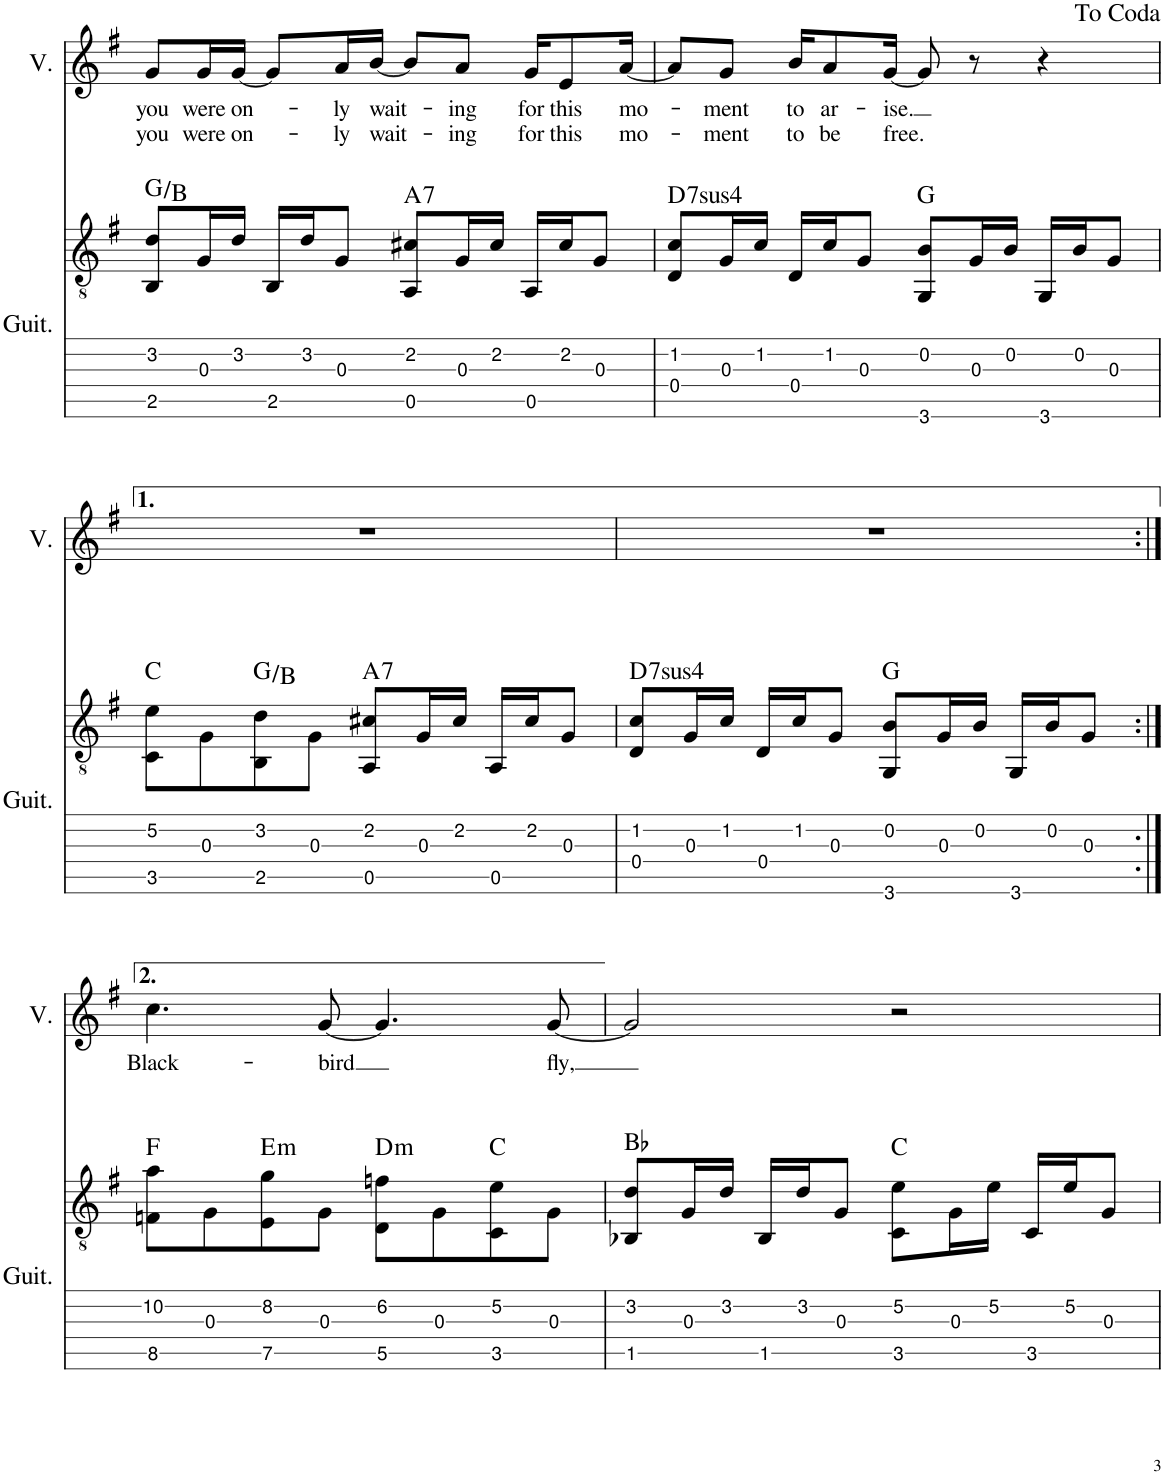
**kern	**kern	**harte	**kern	**text	**text
*part2	*part2	*part2	*part1	*part1	*part1
*staff3	*staff2	*	*staff1	*staff1	*staff1
*I"Guitar	*	*	*I"Vocals	*	*
*I'Guit.	*	*	*I'V.	*	*
!!LO:PB:g=z
*	*clefGv2	*	*clefG2	*	*
*k[f#]	*k[f#]	*	*k[f#]	*	*
*M4/4	*M4/4	*	*M4/4	*	*
=9	=9	=9	=9	=9	=9
!	!	!	!	!LO:LY:b	!LO:LY:b
8BB\ 8d\L	8BB/ 8d/L	G:maj/3	8g/L	you	you
!	!	!	!	!LO:LY:b	!LO:LY:b
16GL	16G/L	.	16g/L	were	were
!	!	!	!	!LO:LY:b	!LO:LY:b
16dJJ	16d/JJ	.	[16g/JJ	-on-	on-
16BBLL	16BB/LL	.	8g/L]	.	.
16dJ	16d/J	.	.	.	.
!	!	!	!	!LO:LY:b	!LO:LY:b
8GJ	8G/J	.	16a/L	-ly	-ly
!	!	!	!	!LO:LY:b	!LO:LY:b
.	.	.	[16b/JJ	wait-	wait-
!	!	!LO:H:kt=7	!	!	!
8AA\ 8c#\L	8AA/ 8c#X/L	A:7	8b/L]	.	.
!	!	!	!	!LO:LY:b	!LO:LY:b
16GL	16G/L	.	8a/J	-ing	-ing
16c#JJ	16c#/JJ	.	.	.	.
!	!	!	!	!LO:LY:b	!LO:LY:b
16AALL	16AA/LL	.	16g/KL	for	for
!	!	!	!	!LO:LY:b	!LO:LY:b
16c#J	16c#/J	.	8e/	this	this
8GJ	8G/J	.	.	.	.
!	!	!	!	!LO:LY:b	!LO:LY:b
.	.	.	[16a/Jk	mo-	mo-
=10	=10	=10	=10	=10	=10
!	!	!LO:H:kt=74	!	!	!
8D\ 8c\L	8D/ 8c/L	D:sus4(7)	8a/L]	.	.
!	!	!	!	!LO:LY:b	!LO:LY:b
16GL	16G/L	.	8g/J	-ment	-ment
16cJJ	16c/JJ	.	.	.	.
!	!	!	!	!LO:LY:b	!LO:LY:b
16DLL	16D/LL	.	16b/KL	to	to
!	!	!	!	!LO:LY:b	!LO:LY:b
16cJ	16c/J	.	8a/	ar-	be
8GJ	8G/J	.	.	.	.
!	!	!	!	!LO:LY:b	!LO:LY:b
.	.	.	[16g/Jk	-ise.	free.
8GG\ 8B\L	8GG/ 8B/L	G:maj	8g/]	.	.
16GL	16G/L	.	8r	.	.
16BJJ	16B/JJ	.	.	.	.
16GGLL	16GG/LL	.	4r	.	.
16BJ	16B/J	.	.	.	.
8GJ	8G/J	.	.	.	.
!!LO:LB:g=z
=11	=11	=11	=11	=11	=11
8C\ 8e\L	8C\ 8e\L	C:maj	1r	.	.
8GJ	8G\	.	.	.	.
8BB\ 8d\L	8BB\ 8d\	G:maj/3	.	.	.
8GJ	8G\J	.	.	.	.
!	!	!LO:H:kt=7	!	!	!
8AA\ 8c#X\L	8AA/ 8c#X/L	A:7	.	.	.
16GL	16G/L	.	.	.	.
16c#JJ	16c#/JJ	.	.	.	.
16AALL	16AA/LL	.	.	.	.
16c#J	16c#/J	.	.	.	.
8GJ	8G/J	.	.	.	.
=12	=12	=12	=12	=12	=12
!	!	!LO:H:kt=74	!	!	!
8D\ 8cn\L	8D/ 8c/L	D:sus4(7)	1r	.	.
16GL	16G/L	.	.	.	.
16cJJ	16c/JJ	.	.	.	.
16DLL	16D/LL	.	.	.	.
16cJ	16c/J	.	.	.	.
8GJ	8G/J	.	.	.	.
8GG\ 8B\L	8GG/ 8B/L	G:maj	.	.	.
16GL	16G/L	.	.	.	.
16BJJ	16B/JJ	.	.	.	.
16GGLL	16GG/LL	.	.	.	.
16BJ	16B/J	.	.	.	.
8GJ	8G/J	.	.	.	.
!!LO:LB:g=z
=13:|!	=13:|!	=13:|!	=13:|!	=13:|!	=13:|!
!	!	!	!	!LO:LY:b	!
8F\ 8a\L	8Fn\ 8a\L	F:maj	4.cc\	Black-	.
8GJ	8G\	.	.	.	.
!	!	!LO:H:kt=m	!	!	!
8E\ 8g\L	8E\ 8g\	E:min	.	.	.
!	!	!	!	!LO:LY:b	!
8GJ	8G\J	.	[8g/	-bird	.
!	!	!LO:H:kt=m	!	!	!
8D\ 8f\L	8D\ 8fn\L	D:min	4.g/]	.	.
8GJ	8G\	.	.	.	.
8C\ 8e\L	8C\ 8e\	C:maj	.	.	.
!	!	!	!	!LO:LY:b	!
8GJ	8G\J	.	[8g/	fly,	.
=14	=14	=14	=14	=14	=14
8BB-\ 8d\L	8BB-X/ 8d/L	Bb:maj	2g/]	.	.
16GL	16G/L	.	.	.	.
16dJJ	16d/JJ	.	.	.	.
16BB-LL	16BB-/LL	.	.	.	.
16dJ	16d/J	.	.	.	.
8GJ	8G/J	.	.	.	.
8C\ 8e\L	8C\ 8e\L	C:maj	2r	.	.
16GL	16G\L	.	.	.	.
16eJJ	16e\JJ	.	.	.	.
16CLL	16C/LL	.	.	.	.
16eJ	16e/J	.	.	.	.
8GJ	8G/J	.	.	.	.
=	=	=	=	=	=
*-	*-	*-	*-	*-	*-
